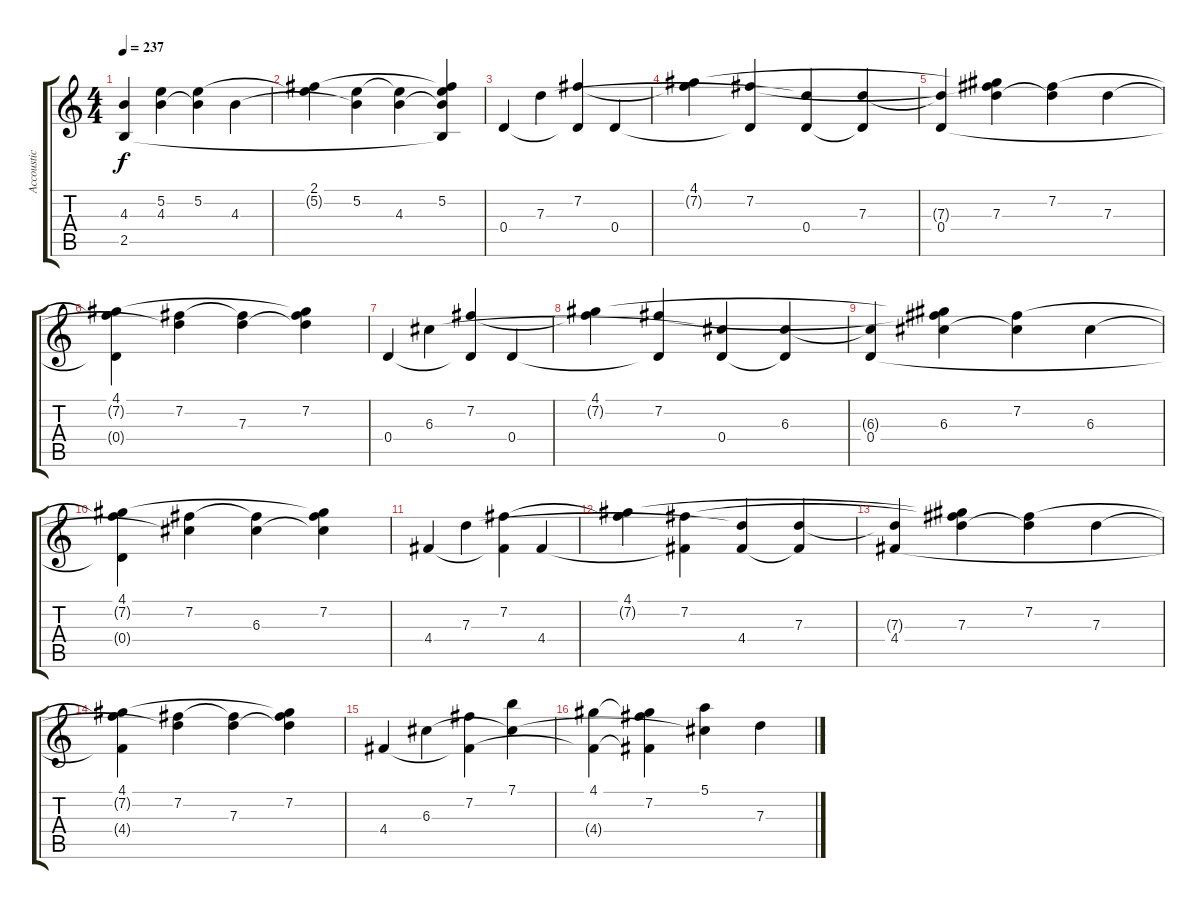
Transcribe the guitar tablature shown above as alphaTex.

\track ("Accoustic Yoe" "Accoustic ") {instrument acousticguitarnylon}
\staff {score tabs}
\tuning (E4 B3 G3 D3 A2 E2) {hide}
\ts (4 4)
\tempo 237
\clef g2
\ks c
(4.3{t} 2.5).4{dy f} (5.2{t} 4.3).4 (5.2 4.3{t}).4 4.3.4 |
(2.1 5.2{t}).4 (5.2 4.3{t}).4 (5.2{t} 4.3).4 (2.1{t} 5.2 4.3{t} 2.5{t}).4 |
0.4.4 7.3.4 (7.2 0.4{t}).4 0.4.4 |
(4.1 7.2{t}).4 (7.2 0.4{t}).4 (7.3{t} 0.4).4 (7.3 0.4{t}).4 |
(7.3{t} 0.4).4 (4.1{t} 7.2{t} 7.3).4 (7.2 7.3{t}).4 7.3.4 |
(4.1 7.2{t} 0.4{t}).4 (7.2 7.3{t}).4 (7.2{t} 7.3).4 (4.1{t} 7.2 7.3{t}).4 |
0.4.4 6.3.4 (7.2 0.4{t}).4 0.4.4 |
(4.1 7.2{t}).4 (7.2 0.4{t}).4 (6.3{t} 0.4).4 (6.3 0.4{t}).4 |
(6.3{t} 0.4).4 (4.1{t} 7.2{t} 6.3).4 (7.2 6.3{t}).4 6.3.4 |
(4.1 7.2{t} 0.4{t}).4 (7.2 6.3{t}).4 (7.2{t} 6.3).4 (4.1{t} 7.2 6.3{t}).4 |
4.4.4 7.3.4 (7.2 4.4{t}).4 4.4.4 |
(4.1 7.2{t}).4 (7.2 4.4{t}).4 (7.3{t} 4.4).4 (7.3 4.4{t}).4 |
(7.3{t} 4.4).4 (4.1{t} 7.2{t} 7.3).4 (7.2 7.3{t}).4 7.3.4 |
(4.1 7.2{t} 4.4{t}).4 (7.2 7.3{t}).4 (7.2{t} 7.3).4 (4.1{t} 7.2 7.3{t}).4 |
4.4.4 6.3.4 (7.2 4.4{t}).4 (7.1 6.3{t}).4 |
(4.1 4.4{t}).4 (4.1{t} 7.2 4.4{t}).4 (5.1 6.3{t}).4 7.3.4
